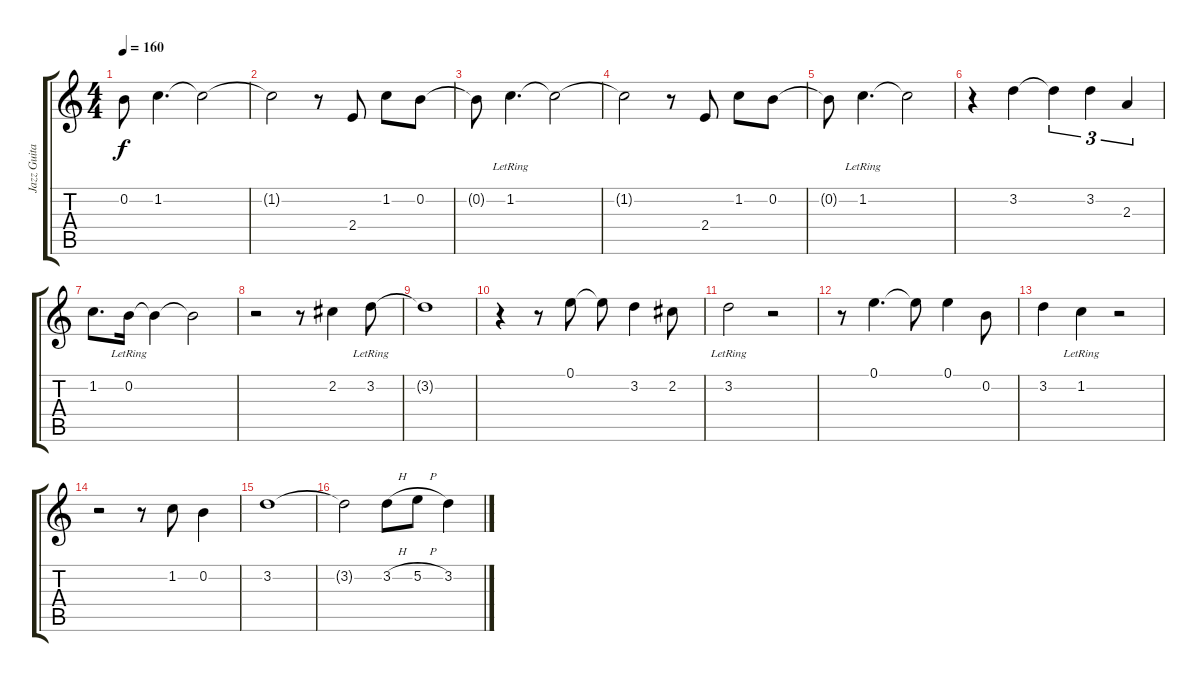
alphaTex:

\track ("Jazz Guitar" "Jazz Guita") {instrument electricguitarjazz}
\staff {score tabs}
\tuning (E4 B3 G3 D3 A2 E2) {hide}
\ts (4 4)
\tempo 160
\clef g2
\ks c
0.2{t}.8{dy f} 1.2.4{d} 1.2{t}.2 |
1.2{t}.2 r.8 2.4.8 1.2.8 0.2.8 |
0.2{t}.8 1.2{lr}.4{d} 1.2{t}.2 |
1.2{t}.2 r.8 2.4.8 1.2.8 0.2.8 |
0.2{t}.8 1.2{lr}.4{d} 1.2{t}.2 |
r.4 3.2.4 3.2{t}.4{tu (3 2)} 3.2.4{tu (3 2)} 2.3.4{tu (3 2)} |
1.2.8{d} 0.2{lr}.16 0.2{t}.4 0.2{t}.2 |
r.2 r.8 2.2.4 3.2{lr}.8 |
3.2{t}.1 |
r.4 r.8 0.1.8 0.1{t}.8 3.2.4 2.2.8 |
3.2{lr}.2 r.2 |
r.8 0.1.4{d} 0.1{t}.8 0.1.4 0.2.8 |
3.2.4 1.2{lr}.4 r.2 |
r.2 r.8 1.2.8 0.2.4 |
3.2.1 |
3.2{t}.2 3.2{h}.8 5.2{h}.8 3.2.4
